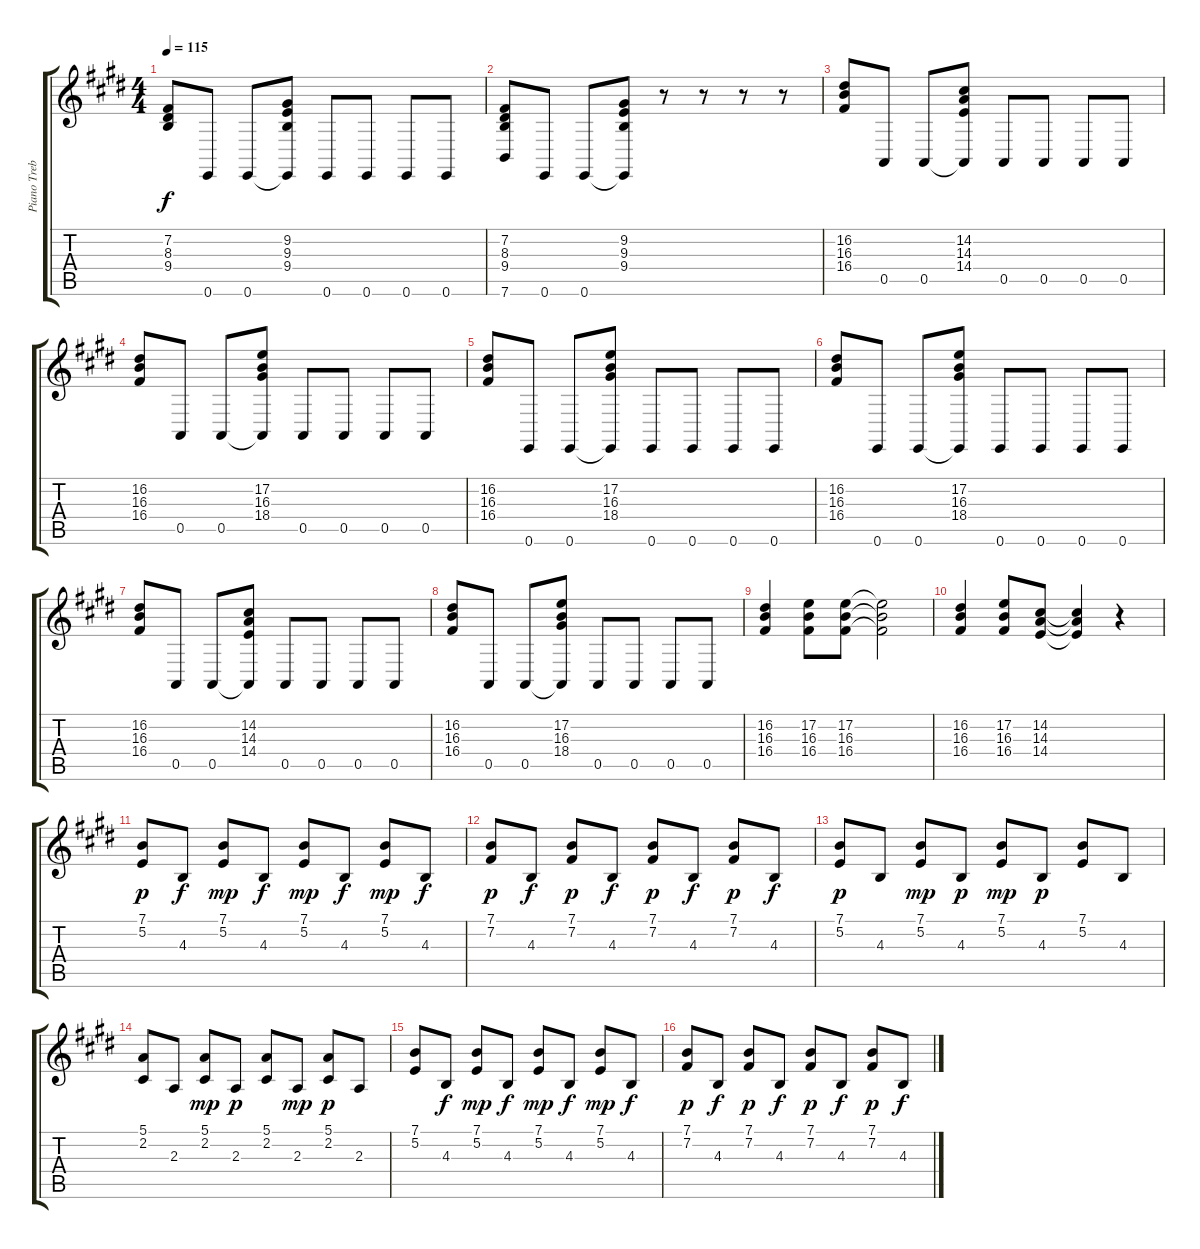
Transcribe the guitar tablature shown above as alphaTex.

\track ("Piano Treble" "Piano Treb") {instrument acousticgrandpiano}
\staff {score tabs}
\tuning (E4 B3 G3 D3 A2 E2) {hide}
\ts (4 4)
\tempo 115
\clef g2
\ks c#minor
(7.2 8.3 9.4).8{dy f} 0.6.8 0.6.8 (9.2 9.3 9.4 0.6{t}).8 0.6.8 0.6.8 0.6.8 0.6.8 |
(7.2 8.3 9.4 7.6).8 0.6.8 0.6.8 (9.2 9.3 9.4 0.6{t}).8 r.8 r.8 r.8 r.8 |
(16.2 16.3 16.4).8 0.5.8 0.5.8 (14.2 14.3 14.4 0.5{t}).8 0.5.8 0.5.8 0.5.8 0.5.8 |
(16.2 16.3 16.4).8 0.5.8 0.5.8 (17.2 16.3 18.4 0.5{t}).8 0.5.8 0.5.8 0.5.8 0.5.8 |
(16.2 16.3 16.4).8 0.6.8 0.6.8 (17.2 16.3 18.4 0.6{t}).8 0.6.8 0.6.8 0.6.8 0.6.8 |
(16.2 16.3 16.4).8 0.6.8 0.6.8 (17.2 16.3 18.4 0.6{t}).8 0.6.8 0.6.8 0.6.8 0.6.8 |
(16.2 16.3 16.4).8 0.5.8 0.5.8 (14.2 14.3 14.4 0.5{t}).8 0.5.8 0.5.8 0.5.8 0.5.8 |
(16.2 16.3 16.4).8 0.5.8 0.5.8 (17.2 16.3 18.4 0.5{t}).8 0.5.8 0.5.8 0.5.8 0.5.8 |
(16.2 16.3 16.4).4 (17.2 16.3 16.4).8 (17.2 16.3 16.4).8 (17.2{t} 16.3{t} 16.4{t}).2 |
(16.2 16.3 16.4).4 (17.2 16.3 16.4).8 (14.2 14.3 14.4).8 (14.2{t} 14.3{t} 14.4{t}).4 r.4 |
(7.1 5.2).8{dy p volume 16 instrument acousticgrandpiano} 4.3.8{dy f} (7.1 5.2).8{dy mp} 4.3.8{dy f} (7.1 5.2).8{dy mp} 4.3.8{dy f} (7.1 5.2).8{dy mp} 4.3.8{dy f} |
(7.1 7.2).8{dy p} 4.3.8{dy f} (7.1 7.2).8{dy p} 4.3.8{dy f} (7.1 7.2).8{dy p} 4.3.8{dy f} (7.1 7.2).8{dy p} 4.3.8{dy f} |
(7.1 5.2).8{dy p} 4.3.8 (7.1 5.2).8{dy mp} 4.3.8{dy p} (7.1 5.2).8{dy mp} 4.3.8{dy p} (7.1 5.2).8 4.3.8 |
(5.1 2.2).8 2.3.8 (5.1 2.2).8{dy mp} 2.3.8{dy p} (5.1 2.2).8 2.3.8{dy mp} (5.1 2.2).8{dy p} 2.3.8 |
(7.1 5.2).8 4.3.8{dy f} (7.1 5.2).8{dy mp} 4.3.8{dy f} (7.1 5.2).8{dy mp} 4.3.8{dy f} (7.1 5.2).8{dy mp} 4.3.8{dy f} |
(7.1 7.2).8{dy p} 4.3.8{dy f} (7.1 7.2).8{dy p} 4.3.8{dy f} (7.1 7.2).8{dy p} 4.3.8{dy f} (7.1 7.2).8{dy p} 4.3.8{dy f}
